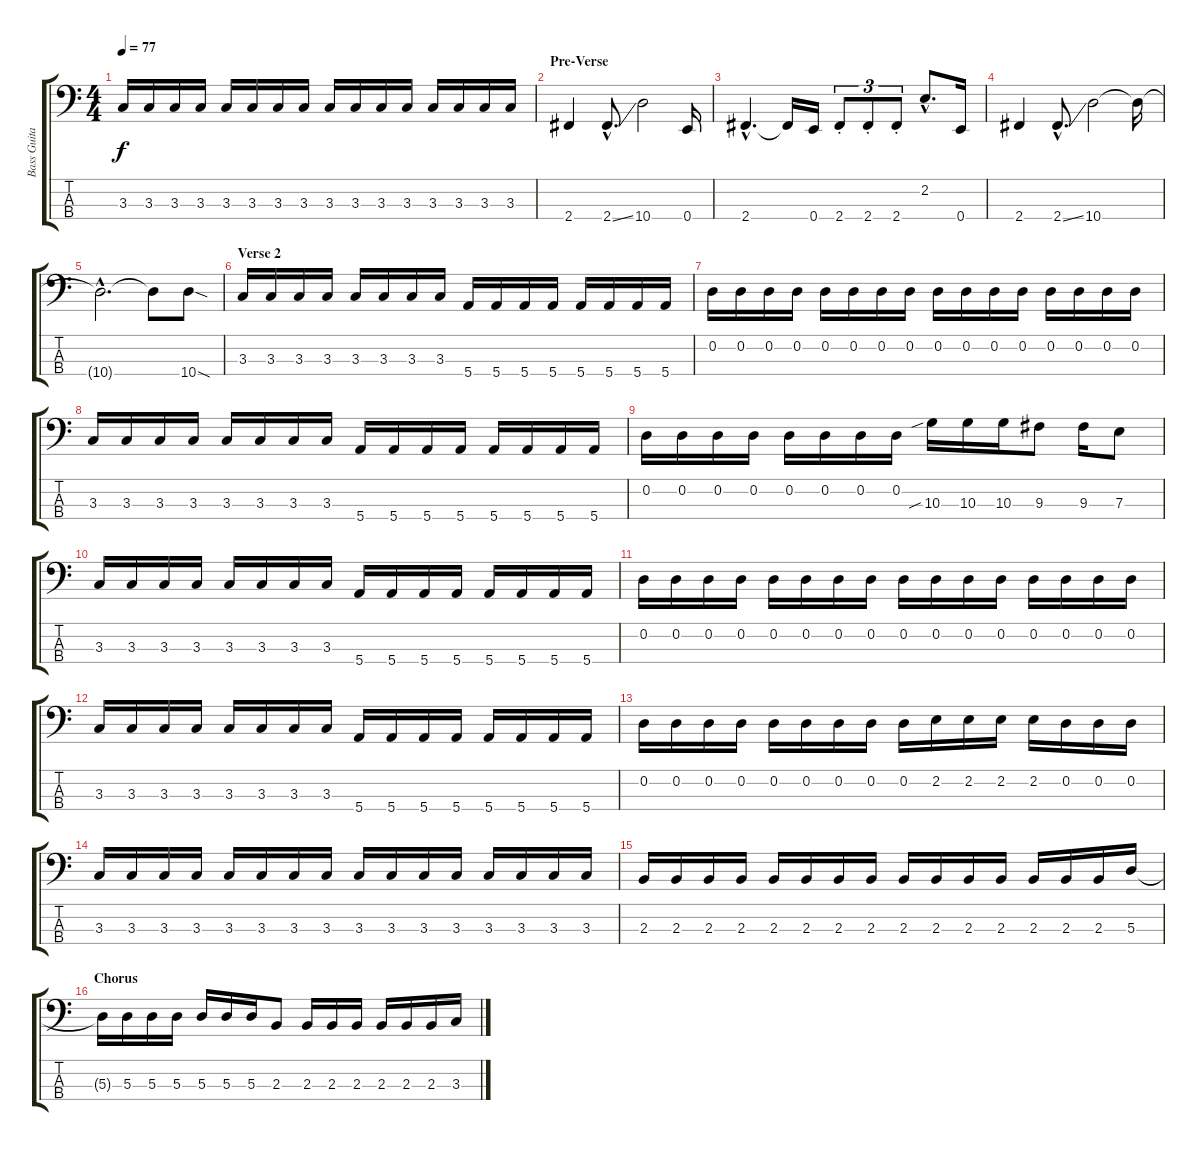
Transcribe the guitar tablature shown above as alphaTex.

\track ("Bass Guitar - Stuart Richardson" "Bass Guita") {instrument electricbassfinger}
\staff {score tabs}
\tuning (G2 D2 A1 E1) {hide}
\ts (4 4)
\tempo 77
\clef f4
\ks c
3.3.16{dy f} 3.3.16 3.3.16 3.3.16 3.3.16 3.3.16 3.3.16 3.3.16 3.3.16 3.3.16 3.3.16 3.3.16 3.3.16 3.3.16 3.3.16 3.3.16 |
\section ("" "Pre-Verse")
2.4.4 2.4{ss hac}.8{d} 10.4.2 0.4.16 |
2.4{hac}.4{d} 2.4{t}.16 0.4.16 2.4{st}.8{tu (3 2)} 2.4{st}.8{tu (3 2)} 2.4{st}.8{tu (3 2)} 2.2{hac}.8{d} 0.4.16 |
2.4.4 2.4{ss hac}.8{d} 10.4.2 10.4{t}.16 |
10.4{hac t}.2{d} 10.4{t}.8 10.4{sod}.8 |
\section ("" "Verse 2")
3.3.16 3.3.16 3.3.16 3.3.16 3.3.16 3.3.16 3.3.16 3.3.16 5.4.16 5.4.16 5.4.16 5.4.16 5.4.16 5.4.16 5.4.16 5.4.16 |
0.2.16 0.2.16 0.2.16 0.2.16 0.2.16 0.2.16 0.2.16 0.2.16 0.2.16 0.2.16 0.2.16 0.2.16 0.2.16 0.2.16 0.2.16 0.2.16 |
3.3.16 3.3.16 3.3.16 3.3.16 3.3.16 3.3.16 3.3.16 3.3.16 5.4.16 5.4.16 5.4.16 5.4.16 5.4.16 5.4.16 5.4.16 5.4.16 |
0.2.16 0.2.16 0.2.16 0.2.16 0.2.16 0.2.16 0.2.16 0.2.16 10.3{sib}.16 10.3.16 10.3.16 9.3.8 9.3.16 7.3.8 |
3.3.16 3.3.16 3.3.16 3.3.16 3.3.16 3.3.16 3.3.16 3.3.16 5.4.16 5.4.16 5.4.16 5.4.16 5.4.16 5.4.16 5.4.16 5.4.16 |
0.2.16 0.2.16 0.2.16 0.2.16 0.2.16 0.2.16 0.2.16 0.2.16 0.2.16 0.2.16 0.2.16 0.2.16 0.2.16 0.2.16 0.2.16 0.2.16 |
3.3.16 3.3.16 3.3.16 3.3.16 3.3.16 3.3.16 3.3.16 3.3.16 5.4.16 5.4.16 5.4.16 5.4.16 5.4.16 5.4.16 5.4.16 5.4.16 |
0.2.16 0.2.16 0.2.16 0.2.16 0.2.16 0.2.16 0.2.16 0.2.16 0.2.16 2.2.16 2.2.16 2.2.16 2.2.16 0.2.16 0.2.16 0.2.16 |
3.3.16 3.3.16 3.3.16 3.3.16 3.3.16 3.3.16 3.3.16 3.3.16 3.3.16 3.3.16 3.3.16 3.3.16 3.3.16 3.3.16 3.3.16 3.3.16 |
2.3.16 2.3.16 2.3.16 2.3.16 2.3.16 2.3.16 2.3.16 2.3.16 2.3.16 2.3.16 2.3.16 2.3.16 2.3.16 2.3.16 2.3.16 5.3.16 |
\section ("" "Chorus")
5.3{t}.16 5.3.16 5.3.16 5.3.16 5.3.16 5.3.16 5.3.16 2.3.8 2.3.16 2.3.16 2.3.16 2.3.16 2.3.16 2.3.16 3.3.16
